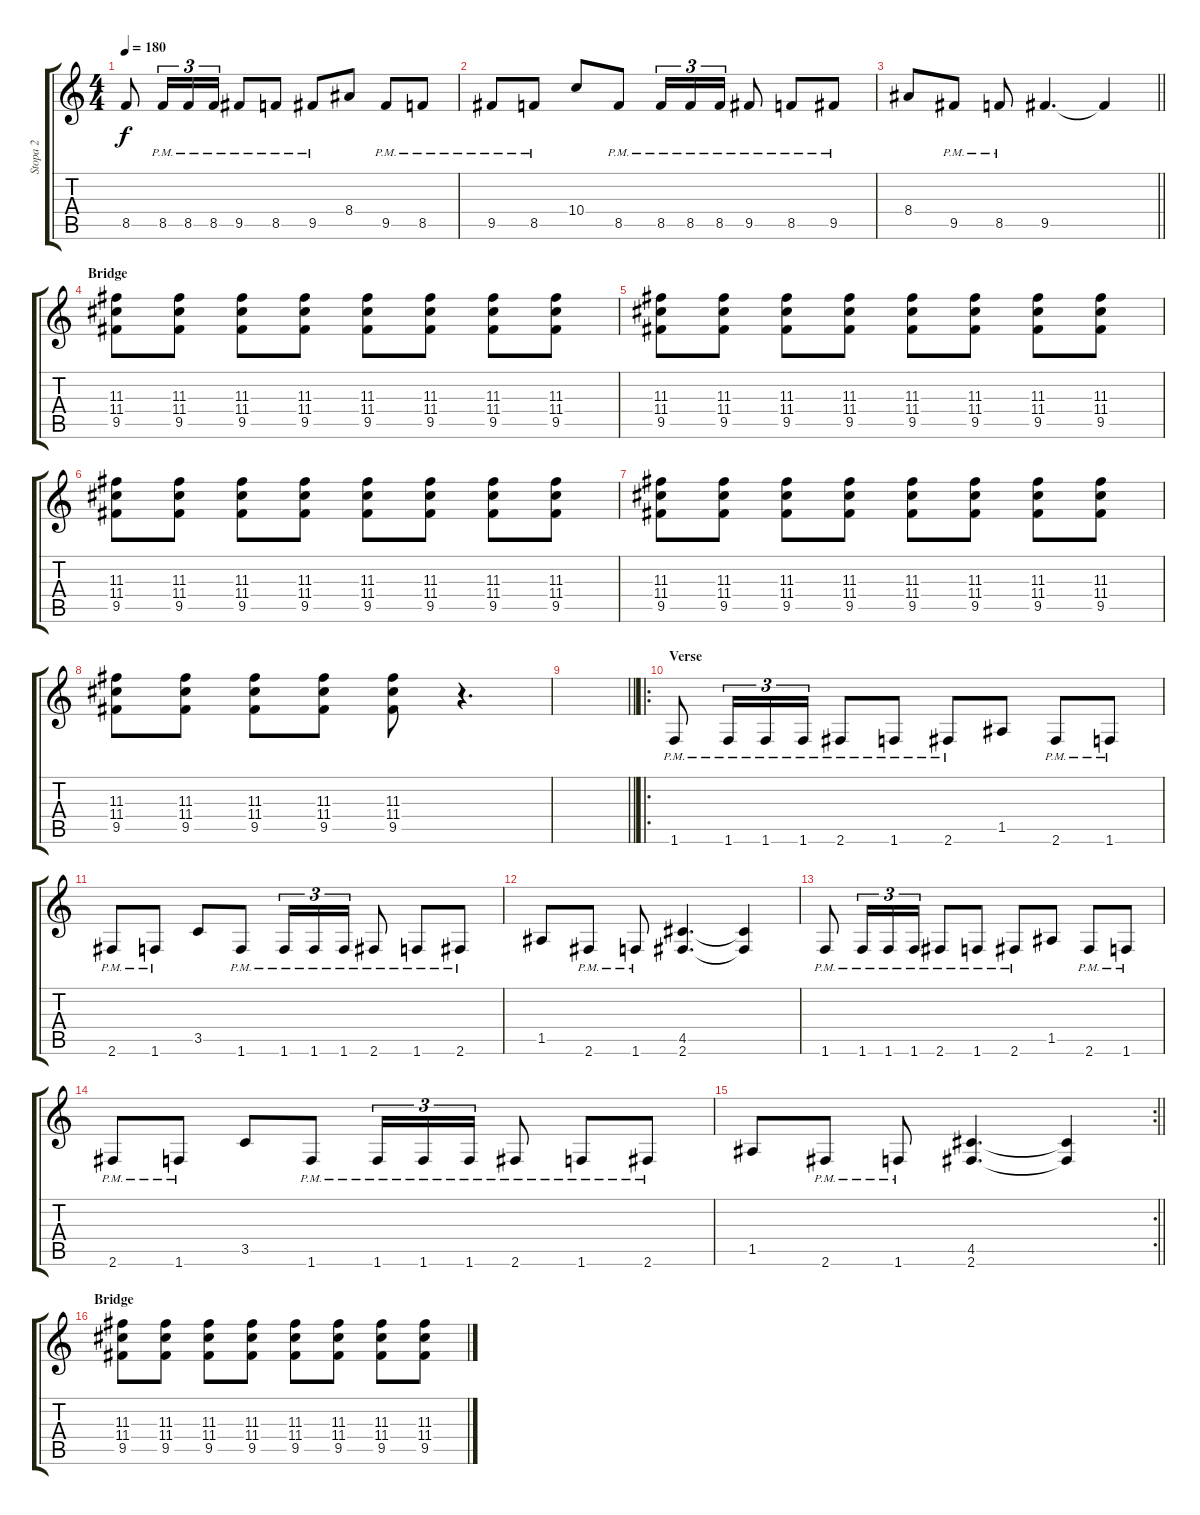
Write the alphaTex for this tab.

\track ("Stopa 2" "Stopa 2") {instrument overdrivenguitar}
\staff {score tabs}
\tuning (E4 B3 G3 D3 A2 E2) {hide}
\ts (4 4)
\tempo 180
\clef g2
\ks c
8.5.8{dy f} 8.5{pm}.16{tu (3 2)} 8.5{pm}.16{tu (3 2)} 8.5{pm}.16{tu (3 2)} 9.5{pm}.8 8.5{pm}.8 9.5{pm}.8 8.4.8 9.5{pm}.8 8.5{pm}.8 |
9.5{pm}.8 8.5{pm}.8 10.4.8 8.5{pm}.8 8.5{pm}.16{tu (3 2)} 8.5{pm}.16{tu (3 2)} 8.5{pm}.16{tu (3 2)} 9.5{pm}.8 8.5{pm}.8 9.5{pm}.8 |
\barLineRight lightlight
8.4.8 9.5{pm}.8 8.5{pm}.8 9.5.4{d} 9.5{t}.4 |
\section ("" "Bridge")
(11.3 11.4 9.5).8 (11.3 11.4 9.5).8 (11.3 11.4 9.5).8 (11.3 11.4 9.5).8 (11.3 11.4 9.5).8 (11.3 11.4 9.5).8 (11.3 11.4 9.5).8 (11.3 11.4 9.5).8 |
(11.3 11.4 9.5).8 (11.3 11.4 9.5).8 (11.3 11.4 9.5).8 (11.3 11.4 9.5).8 (11.3 11.4 9.5).8 (11.3 11.4 9.5).8 (11.3 11.4 9.5).8 (11.3 11.4 9.5).8 |
(11.3 11.4 9.5).8 (11.3 11.4 9.5).8 (11.3 11.4 9.5).8 (11.3 11.4 9.5).8 (11.3 11.4 9.5).8 (11.3 11.4 9.5).8 (11.3 11.4 9.5).8 (11.3 11.4 9.5).8 |
(11.3 11.4 9.5).8 (11.3 11.4 9.5).8 (11.3 11.4 9.5).8 (11.3 11.4 9.5).8 (11.3 11.4 9.5).8 (11.3 11.4 9.5).8 (11.3 11.4 9.5).8 (11.3 11.4 9.5).8 |
(11.3 11.4 9.5).8 (11.3 11.4 9.5).8 (11.3 11.4 9.5).8 (11.3 11.4 9.5).8 (11.3 11.4 9.5).8 r.4{d} |
\barLineRight lightlight
|
\ro
\section ("" "Verse")
1.6{pm}.8 1.6{pm}.16{tu (3 2)} 1.6{pm}.16{tu (3 2)} 1.6{pm}.16{tu (3 2)} 2.6{pm}.8 1.6{pm}.8 2.6{pm}.8 1.5.8 2.6{pm}.8 1.6{pm}.8 |
2.6{pm}.8 1.6{pm}.8 3.5.8 1.6{pm}.8 1.6{pm}.16{tu (3 2)} 1.6{pm}.16{tu (3 2)} 1.6{pm}.16{tu (3 2)} 2.6{pm}.8 1.6{pm}.8 2.6{pm}.8 |
1.5.8 2.6{pm}.8 1.6{pm}.8 (4.5 2.6).4{d} (4.5{t} 2.6{t}).4 |
1.6{pm}.8 1.6{pm}.16{tu (3 2)} 1.6{pm}.16{tu (3 2)} 1.6{pm}.16{tu (3 2)} 2.6{pm}.8 1.6{pm}.8 2.6{pm}.8 1.5.8 2.6{pm}.8 1.6{pm}.8 |
2.6{pm}.8 1.6{pm}.8 3.5.8 1.6{pm}.8 1.6{pm}.16{tu (3 2)} 1.6{pm}.16{tu (3 2)} 1.6{pm}.16{tu (3 2)} 2.6{pm}.8 1.6{pm}.8 2.6{pm}.8 |
\rc 2
\barLineRight lightlight
1.5.8 2.6{pm}.8 1.6{pm}.8 (4.5 2.6).4{d} (4.5{t} 2.6{t}).4 |
\section ("" "Bridge")
(11.3 11.4 9.5).8 (11.3 11.4 9.5).8 (11.3 11.4 9.5).8 (11.3 11.4 9.5).8 (11.3 11.4 9.5).8 (11.3 11.4 9.5).8 (11.3 11.4 9.5).8 (11.3 11.4 9.5).8
